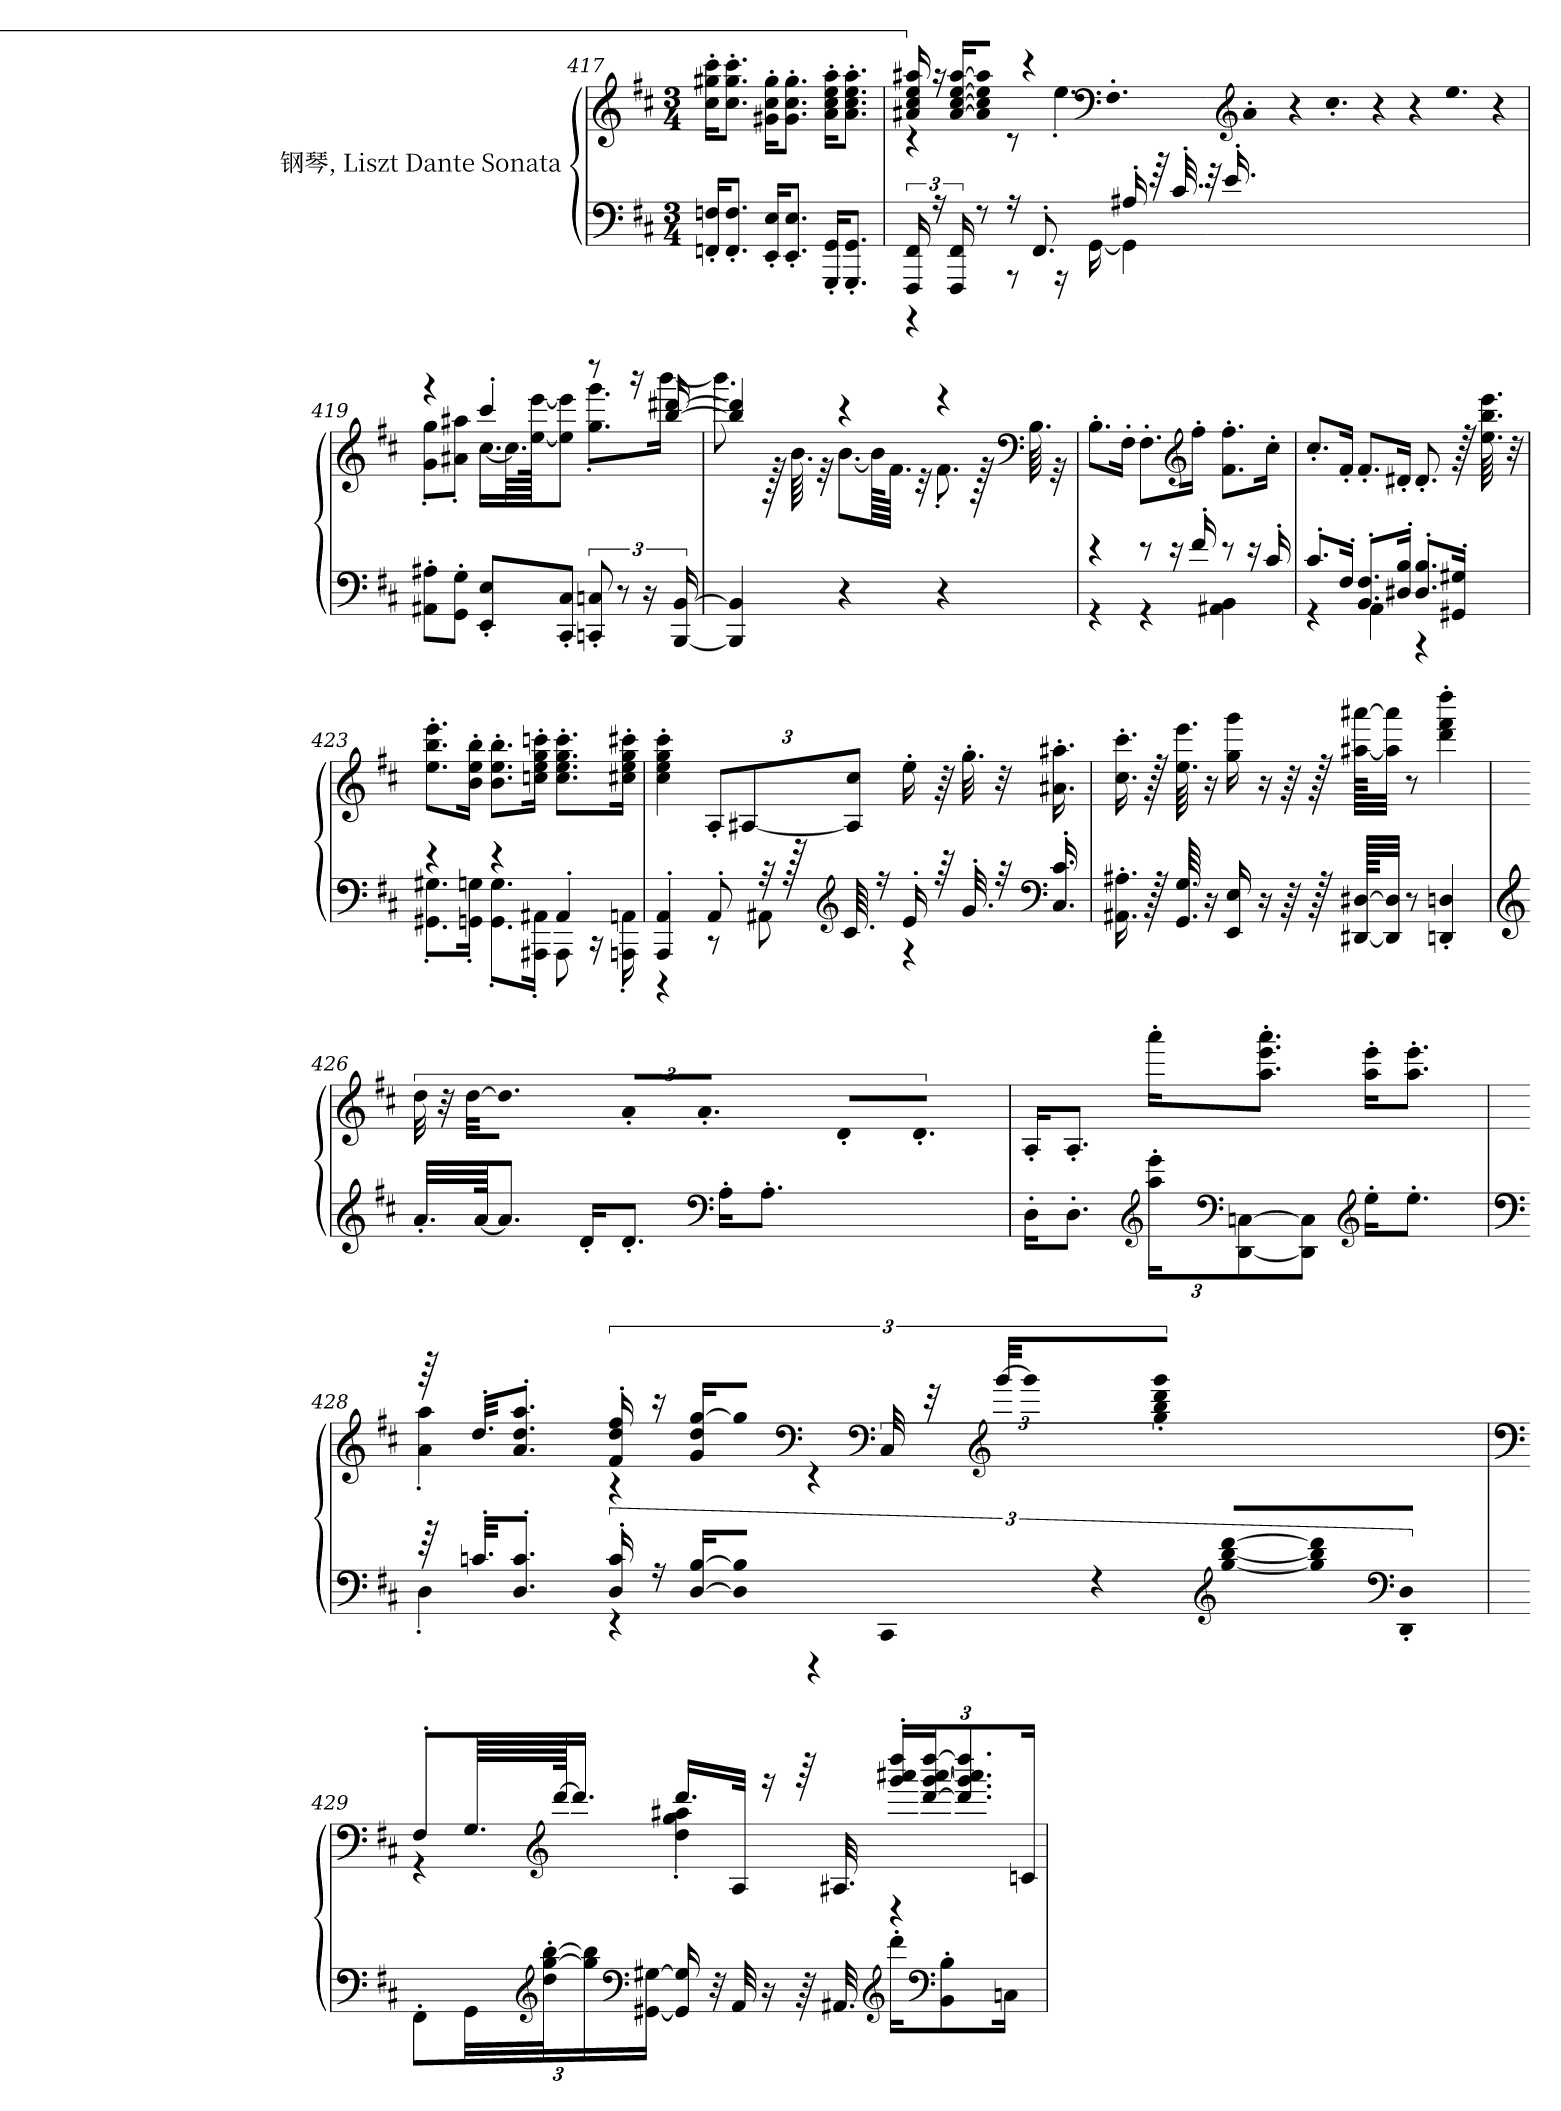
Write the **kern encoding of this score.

**kern	**kern
*part1	*part1
*staff2	*staff1
*I"钢琴, Liszt Dante Sonata	*
*clefF4	*clefG2
*k[f#c#]	*k[f#c#]
*M3/4	*M3/4
=417	=417
16FFn/' 16Fn/'KL	16cc#\' 16gg#X\' 16ccc#\'KL
8.FF/' 8.F/'J	8.cc#\' 8.gg#\' 8.ccc#\'J
16EE/' 16E/'KL	16g#X\' 16cc#\' 16gg#\'KL
8.EE/' 8.E/'J	8.g#\' 8.cc#\' 8.gg#\'J
16GGG/' 16GG/'KL	16a\' 16cc#\' 16ee\' 16aa\'KL
8.GGG/' 8.GG/'J	8.a\' 8.cc#\' 8.ee\' 8.aa\'J
!!LO:LB:g=z
=418	=418
*^	*^
24FFF#/ 24FF#/	4r	24a#X/ 24cc#/ 24ee/ 24aa#X/	4r
24r	.	24r	.
24FFF#/ 24FF#/	.	[24a#/ [24cc#/ [24ee/ [24aa#/KL	.
8r	.	8a#/] 8cc#/] 8ee/] 8aa#/]J	.
16r	8r	16r	8r
*	*	*clefF4	*
8.FF#'/	.	8.F#'/	.
.	16r	.	4.G'\
.	[16GG\	.	.
*	*	*clefG2	*
16A#X'/	4GG\]	16a#'/	.
64r	.	64r	.
32.c#'/	.	32.cc#'/	.
32r	.	32r	.
16.e'/	.	128r	.
.	.	64.ee/	.
.	.	16r	.
*v	*v	*	*
=419	=419	=419
8AA#X\' 8A#X\'L	4r	8g\' 8gg\'L
8GG\' 8G\'J	.	8a#X\' 8aa#X\'J
8EE/' 8E/'L	4ccc#'/	[16.cc#\LL
.	.	64.cc#\LL]
.	.	[128ee\ [128eee\JJJK
8CC#/' 8C#/'J	.	8ee\] 8eee\]J
12CCn/' 12Cn/'	8r	8.gg\' 8.ggg\'L
12r	.	.
.	16r	.
24r	.	.
.	[16bb/ [16ddd#X/	[16bbb\Jk
[24BBB/ [24BB/	.	.
!!LO:LB:g=z	!!
=420	=420	=420
4BBB/] 4BB/]	4bb/] 4ddd#/]	8.bbb\]
.	.	128r
.	.	64.b\
.	.	32r
4r	4r	[8.b\L
.	.	128b\KLLL]
.	.	64.f#\JJJJ
.	.	32r
4r	4r	8.f#'\
.	.	128r
*	*clefF4	*
.	.	64.B\
.	.	32r
*	*v	*v
=421	=421
*^	*
4r	4r	8.B'\L
.	.	16F#'\Jk
8r	4r	8.F#'\L
16r	.	.
*	*	*clefG2
16f#'/	.	16ff#'\Jk
8r	4AA#X\ 4BB\	8.f#\' 8.ff#\'L
16r	.	.
16c#'/	.	16cc#'\Jk
=422	=422	=422
8.c#'/L	4r	8.cc#'/L
16F#'/Jk	.	16f#'/Jk
8.BB/' 8.F#/'L	4AA\	8.f#'/L
16D#X/' 16B/'Jk	.	16d#X'/Jk
8.D#/' 8.B/'L	4r	8.d#'/
16GG#X/' 16G#X/'Jk	.	128r
.	.	64.ee\ 64.bb\ 64.eee\
.	.	32r
!!LO:PB:g=z
=423	=423	=423
4r	8.GG#X\' 8.G#X\'L	8.ee\' 8.bb\' 8.eee\'L
.	16GGn\' 16Gn\'Jk	16b\' 16ee\' 16bb\'Jk
4r	8.GG\' 8.G\'L	8.b\' 8.ee\' 8.bb\'L
.	16AAA#X\' 16AA#X\'Jk	16ccn\' 16ee\' 16gg\' 16cccn\'Jk
4AA#'/	8AAA#\	8.cc\' 8.ee\' 8.gg\' 8.ccc\'L
.	16r	.
.	16AAAn\' 16AAn\'	16cc#X\' 16ee\' 16gg\' 16ccc#X\'Jk
=424	=424	=424
4AAA/' 4AA/'	4r	4cc#\' 4ee\' 4gg\' 4ccc#\'
*	*	*Xbrackettup
8AA'/	8r	12A'/L
.	.	[12A#X/
32r	8AA#X\	.
128r	.	.
*clefG2	*	*
64.c#/	.	.
.	.	12A#/] 12cc#/J
16r	.	.
16e'/	4r	16ee'\
64r	.	64r
32.g'/	.	32.gg'\
32r	.	32r
*clefF4	*	*
16.C#/' 16.c#/'	.	16.a#X\' 16.aa#X\'
*v	*v	*
!!LO:LB:g=z
=425	=425
16.AA#X\' 16.A#X\'	16.cc#\' 16.ccc#\'
128r	128r
64.GG/ 64.G/	64.ee\ 64.eee\
16r	16r
16EE/ 16E/	16gg\ 16ggg\
16r	16r
64r	64r
128r	128r
[128DD#X/ [128D#X/KKLLL	[128aa#X\ [128aaa#X\KKLLL
32DD#/] 32D#/]JJJ	32aa#\] 32aaa#\]JJJ
8r	8r
4DDn/' 4Dn/'	4ddd\' 4fff#\' 4dddd\'
=426	=426
*clefG2	*
*	*brackettup
32.a'/LLL	48dd\
.	48r
.	[48dd\KKL
[64a/JJK	.
8.a/J]	8.dd\J]
16d'/KL	16a'/KL
8.d'/J	8.a'/J
*clefF4	*
16A'\KL	16d'/KL
8.A'\J	8.d'/J
!!LO:LB:g=z
=427	=427
16D'\KL	16A'/KL
8.D'\J	8.A'/J
*clefG2	*
*Xbrackettup	*
24aa\' 24eee\'KL	16aaa'\KL
*clefF4	*
[12DD\ [12Cn\	.
.	8.aa\' 8.eee\' 8.aaa\'J
8DD\] 8C\]J	.
*clefG2	*
16ee'\KL	16aa\' 16eee\'KL
8.ee'\J	8.aa\' 8.eee\'J
=428	=428
*clefF4	*
*^	*^
64r	4D'\	64r	4a\' 4aa\'
32.cn'/KKL	.	32.dd'/KKL	.
8.D/' 8.c/'J	.	8.a/' 8.dd/' 8.aa/'J	.
*brackettup	*	*	*
24D/' 24c/'	4r	24f#/' 24dd/' 24ff#/'	4r
24r	.	24r	.
[24D/ [24B/KL	.	24g/ 24dd/ [24gg/KL	.
8D/] 8B/]J	.	8gg/J]	.
*	*	*clefF4	*
32CC#/	4r	48C#/	4r
.	.	48r	.
64r	.	.	.
*	*	*clefG2	*
.	.	[48ggg/KLL	.
*clefG2	*	*	*
[64gg/ [64bb/ [64ddd/KKLL	.	.	.
16gg/] 16bb/] 16ddd/]J	.	16ggg/J]	.
*clefF4	*	*	*
8DD/' 8D/'J	.	8gg/' 8bb/' 8ddd/' 8ggg/'J	.
*v	*v	*	*
!!LO:LB:g=z	!!
=429	=429	=429
*	*clefF4	*
8FF#'\L	8F#'/L	4r
*Xbrackettup	*	*
48GG\LL	64.G/LLL	.
*clefG2	*	*
48dd\' [48gg\' [48bb\'J	.	.
*	*clefG2	*
.	[128ddd/JJK	.
.	16.ddd/JJ]	.
24gg\] 24bb\]	.	.
*clefF4	*	*
[24GG#X\ [24G#X\JJ	.	.
16GG#/] 16G#/]	16.ddd/LL	4dd\' 4gg\' 4aa#X\'
32r	.	.
32AA/	32A/JJk	.
16r	16r	.
64r	64r	.
32.AA#X/	32.A#X/	.
*clefG2	*	*
*	*Xbrackettup	*
16ddd'\KL	24ggg/' 24aaa#X/' 24dddd/'LL	4r
.	[24ddd/ [24ggg/ [24aaa#/ [24dddd/J	.
*clefF4	*	*
8BB\' 8B\'	.	.
.	12.ddd/] 12.ggg/] 12.aaa#/] 12.dddd/]	.
16Cn\Jk	.	.
.	24cn/Jk	.
*	*v	*v
=	=
*-	*-
